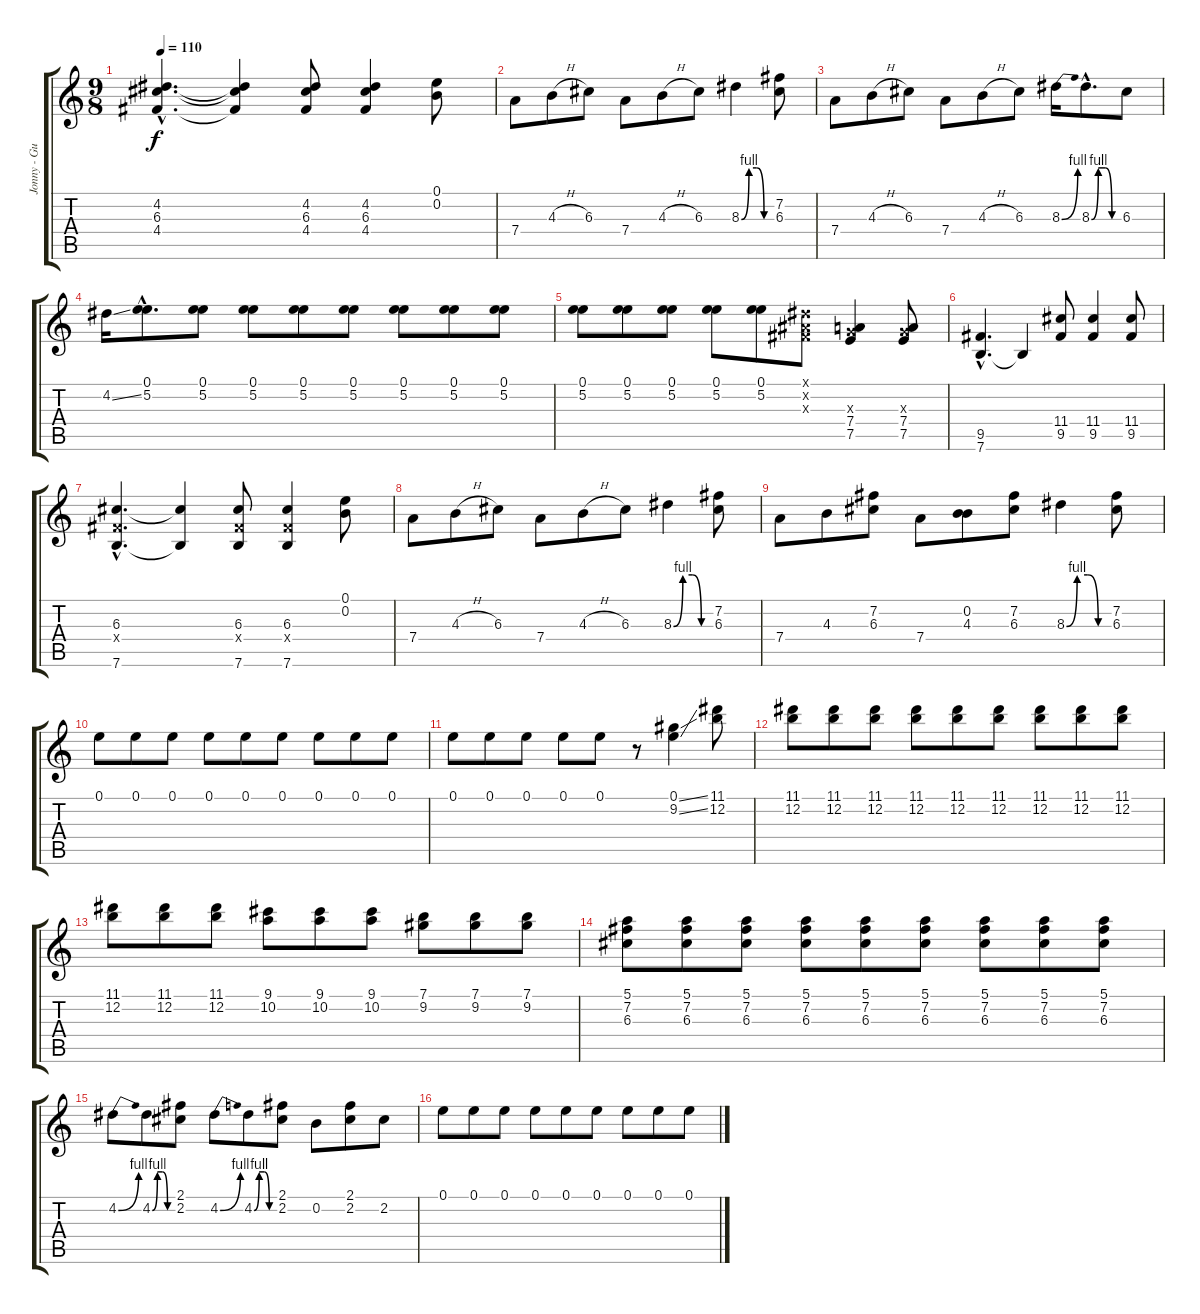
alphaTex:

\track ("Jonny - Guitar" "Jonny - Gu") {instrument overdrivenguitar}
\staff {score tabs}
\tuning (E4 B3 G3 D3 A2 E2) {hide}
\ts (9 8)
\tempo 110
\clef g2
\ks c
(4.2{hac} 6.3{hac} 4.4{hac}).4{d dy f} (4.2{t} 6.3{t} 4.4{t}).4 (4.2 6.3 4.4).8 (4.2 6.3 4.4).4 (0.1 0.2).8 |
7.4.8 4.3{h}.8 6.3.8 7.4.8 4.3{h}.8 6.3.8 8.3{be (custom 0 0 15 4 30 4 45 0 60 0)}.4 (7.2 6.3).8 |
7.4.8 4.3{h}.8 6.3.8 7.4.8 4.3{h}.8 6.3.8 8.3{be (bend 0 0 60 4)}.16 8.3{be (custom 0 0 15 4 30 4 45 0 60 0) hac}.8{d} 6.3.8 |
4.2{ss}.16 (0.1{hac} 5.2{hac}).8{d} (0.1 5.2).8 (0.1 5.2).8 (0.1 5.2).8 (0.1 5.2).8 (0.1 5.2).8 (0.1 5.2).8 (0.1 5.2).8 |
(0.1 5.2).8 (0.1 5.2).8 (0.1 5.2).8 (0.1 5.2).8 (0.1 5.2).8 (-1.1{x} -1.2{x} -1.3{x}).8 (0.3{x} 7.4 7.5).4 (0.3{x} 7.4 7.5).8 |
(9.5{hac} 7.6{hac}).4{d} 7.6{t}.4 (11.4 9.5).8 (11.4 9.5).4 (11.4 9.5).8 |
(6.3{hac} 4.4{hac x} 7.6{hac}).4{d} (6.3{t} 7.6{t}).4 (6.3 4.4{x} 7.6).8 (6.3 4.4{x} 7.6).4 (0.1 0.2).8 |
7.4.8 4.3{h}.8 6.3.8 7.4.8 4.3{h}.8 6.3.8 8.3{be (custom 0 0 15 4 30 4 45 0 60 0)}.4 (7.2 6.3).8 |
7.4.8 4.3.8 (7.2 6.3).8 7.4.8 (0.2 4.3).8 (7.2 6.3).8 8.3{be (custom 0 0 15 4 30 4 45 0 60 0)}.4 (7.2 6.3).8 |
0.1.8 0.1.8 0.1.8 0.1.8 0.1.8 0.1.8 0.1.8 0.1.8 0.1.8 |
0.1.8 0.1.8 0.1.8 0.1.8 0.1.8 r.8 (0.1{ss} 9.2{ss}).4 (11.1 12.2).8 |
(11.1 12.2).8 (11.1 12.2).8 (11.1 12.2).8 (11.1 12.2).8 (11.1 12.2).8 (11.1 12.2).8 (11.1 12.2).8 (11.1 12.2).8 (11.1 12.2).8 |
(11.1 12.2).8 (11.1 12.2).8 (11.1 12.2).8 (9.1 10.2).8 (9.1 10.2).8 (9.1 10.2).8 (7.1 9.2).8 (7.1 9.2).8 (7.1 9.2).8 |
(5.1 7.2 6.3).8 (5.1 7.2 6.3).8 (5.1 7.2 6.3).8 (5.1 7.2 6.3).8 (5.1 7.2 6.3).8 (5.1 7.2 6.3).8 (5.1 7.2 6.3).8 (5.1 7.2 6.3).8 (5.1 7.2 6.3).8 |
4.2{be (bend 0 0 60 4)}.8 4.2{be (custom 0 0 15 4 30 4 45 0 60 0)}.8 (2.1 2.2).8 4.2{be (bend 0 0 60 4)}.8 4.2{be (custom 0 0 15 4 30 4 45 0 60 0)}.8 (2.1 2.2).8 0.2.8 (2.1 2.2).8 2.2.8 |
0.1.8 0.1.8 0.1.8 0.1.8 0.1.8 0.1.8 0.1.8 0.1.8 0.1.8
